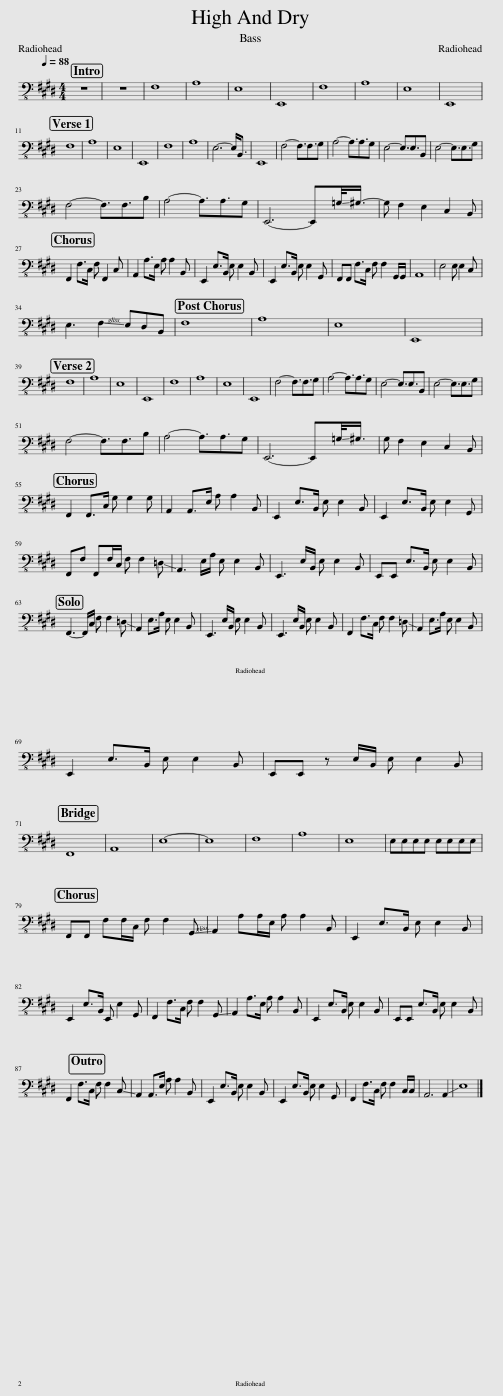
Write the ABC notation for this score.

X:1
L:1/8
M:4/4
I:linebreak $
K:E
V:1 bass-8
V:1
 z8 | z8 |[Q:1/4=88] F,8 | A,8 | E,8 | %5
 E,,8 | F,8 | A,8 | E,8 | E,,8 |$ %10
 F,8 | A,8 | E,8 | E,,8 | F,8 | %15
 A,8 | E,6- E,<B,, | E,,8 | F,4- F,3/2F,3/2G, | A,4- A,3/2A,3/2G, | %20
 E,4- E,3/2E,3/2B,, | E,4- E,3/2E,3/2G, |$ F,4- F,3/2F,3/2B, | A,4- A,3/2A,3/2G, | E,,6- E,,!-(!=G,/<!-)!^G,/- | %25
 G, F,2 E,2 C,2 B,, |$ F,,2 F,>C, F, F,,2 C, | A,,2 A,>E, A, A,2 B,, | E,,2 E,>B,, E, E,2 B,, | E,,2 E,>B,, E, E,2 G,, | %30
 F,,F,, F,>C, F, F,2 G,,/G,,/ | A,,8 | E,4 E, E,2 C, |$ E,3 !-(!F,2 !-)!E,D,B,, | F,8 | %35
 A,8 | E,8 | E,,8 |$ F,8 | A,8 | %40
 E,8 | E,,8 | F,8 | A,8 | E,8 | %45
 E,,8 | F,4- F,3/2F,3/2G, | A,4- A,3/2A,3/2G, | E,4- E,3/2E,3/2B,, | E,4- E,3/2E,3/2G, |$ %50
 F,4- F,3/2F,3/2B, | A,4- A,3/2A,3/2G, | E,,6- E,,!-(!=G,/<!-)!^G,/ | G, F,2 E,2 C,2 B,, |$ F,,2 F,,>C, G, G,2 G, | %55
 A,,2 A,,>E, A, A,2 B,, | E,,2 E,>B,, E, E,2 B,, | E,,2 E,>B,, E, E,2 G,, |$ F,,F, F,,F,/C,/ F, F,2 !-(!=D, | !-)!A,,3 E,/A,/ E, E,2 B,, | %60
 E,,3 E,/B,,/ E, E,2 B,, | E,,E,, E,>B,, E, E,2 B,, |$ F,,3- F,,/C,/ F, F,2 !-(!=D, | !-)!A,,2 E,>A, E, E,2 B,, | E,,3 E,/B,,/ E, E,2 B,, | %65
 E,,3 E,/B,,/ E, E,2 B,, | F,,2 F,>C, F, F,2 !-(!=D, | !-)!A,,2 E,>A, E, E,2 B,, |$ E,,2 E,>B,, E, E,2 B,, | E,,E,, z E,/B,,/ E, E,2 B,, |$ %70
 F,,8 | A,,8 | E,8- | E,8 | F,8 | %75
 A,8 | E,8 | E,E,E,E, E,E,E,E, |$ F,,F,, F,F,/C,/ F, F,2 !-(!G,, | !-)!A,,2 A,A,/E,/ A, A,2 B,, | %80
 E,,2 E,>B,, E, E,2 B,, |$ E,,2 E,>B,, E,, E,2 G,, | F,,2 F,>C, F, F,2 !-(!G,, | !-)!A,,2 A,>E, A, A,2 B,, | E,,2 E,>B,, E, E,2 B,, | %85
 E,,E,, E,>B,, E, E,2 B,, |$ F,,2 F,>C, F, F,2 !-(!C, | !-)!A,,2 A,,>E, A, A,2 B,, | E,,2 E,>B,, E, E,2 B,, | E,,2 E,>B,, E, E,2 G,, | %90
 F,,2 F,>C, F, F,2 C,/C,/ | A,,6 !-(!A,,2 | !-)!E,8 |] %93
